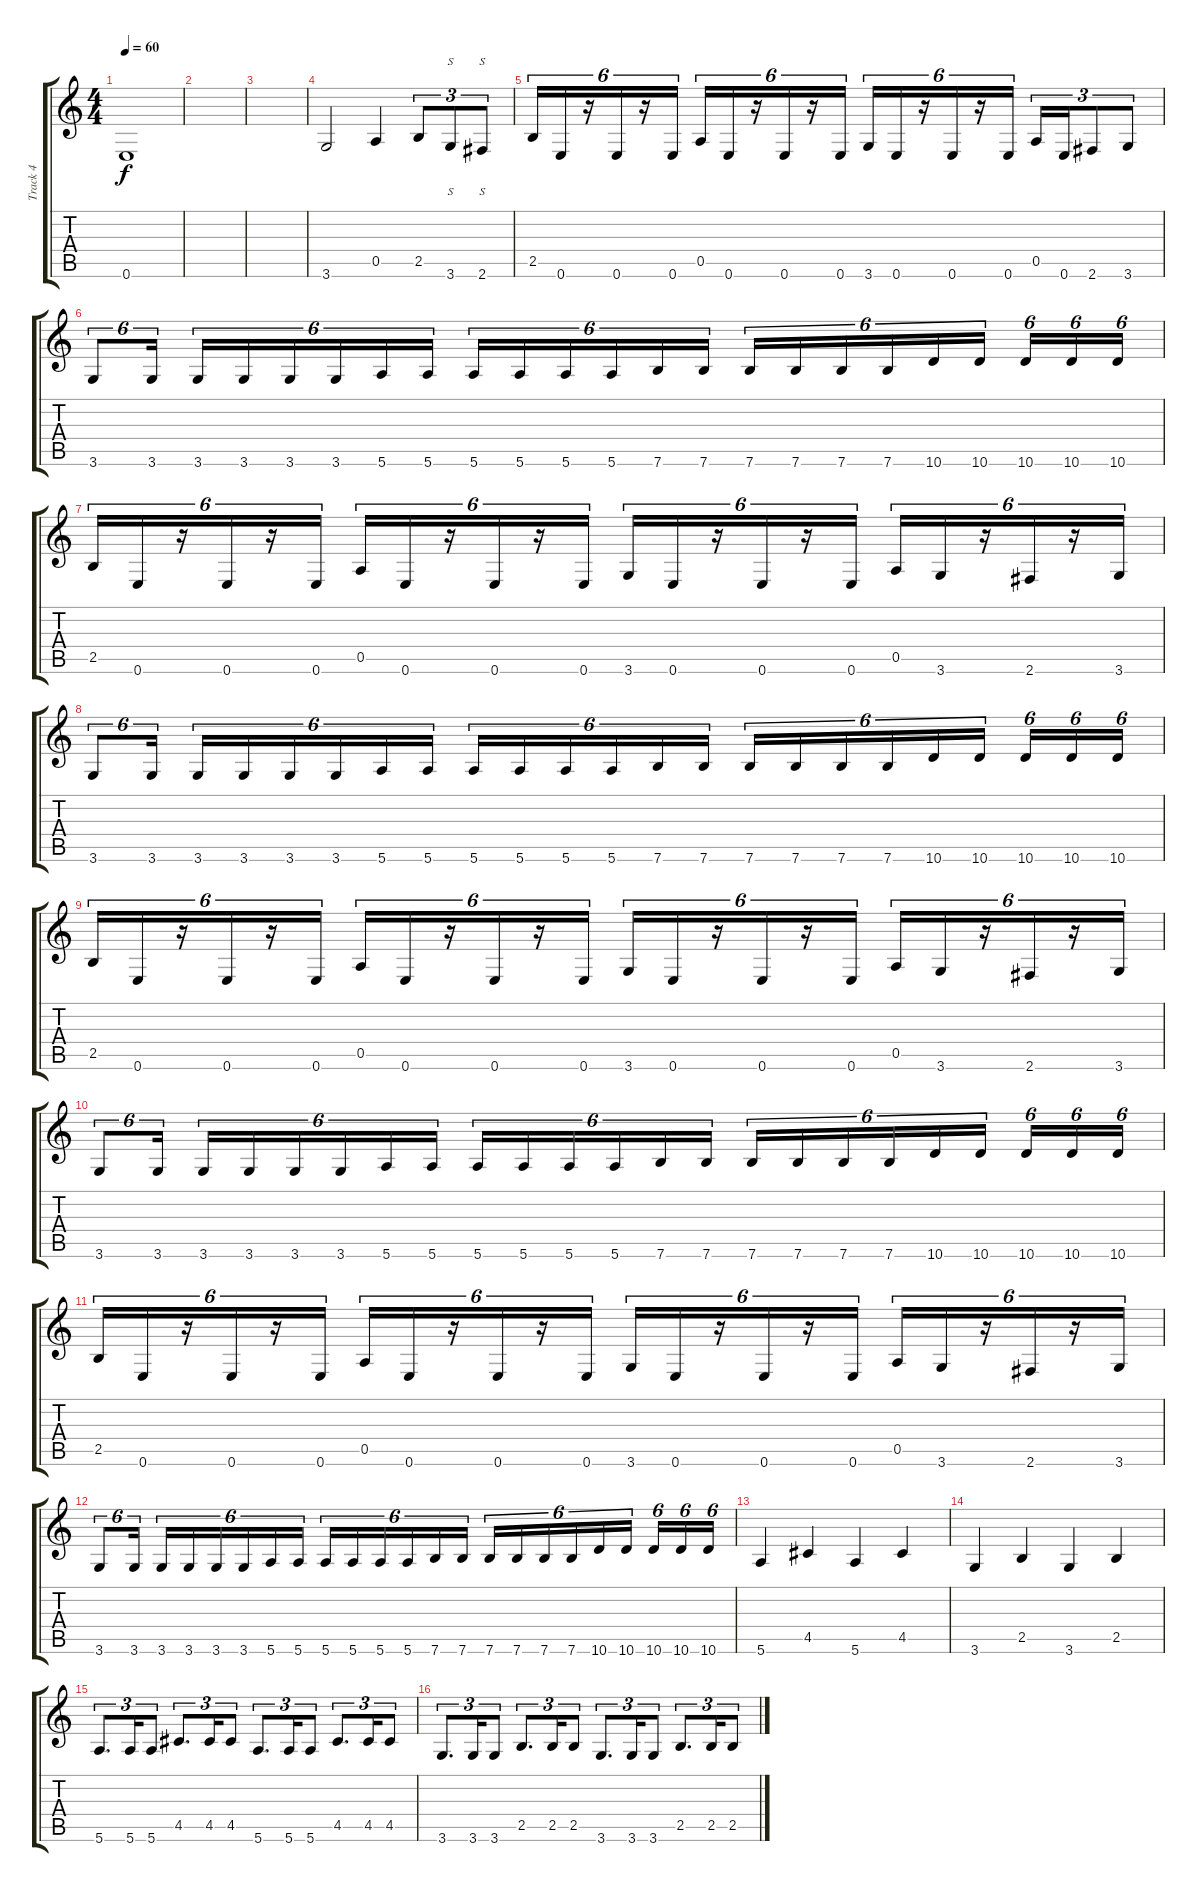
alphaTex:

\track ("Track 4" "Track 4") {instrument electricbassfinger}
\staff {score tabs}
\tuning (E4 B3 G3 D3 A2 E2) {hide}
\ts (4 4)
\tempo 60
\clef g2
\ks c
0.6.1{dy f} |
|
|
3.6.2 0.5.4 2.5.8{tu (3 2)} 3.6.8{s tu (3 2)} 2.6.8{s tu (3 2)} |
2.5.16{tu (6 4)} 0.6.16{tu (6 4)} r.16{tu (6 4)} 0.6.16{tu (6 4)} r.16{tu (6 4)} 0.6.16{tu (6 4)} 0.5.16{tu (6 4)} 0.6.16{tu (6 4)} r.16{tu (6 4)} 0.6.16{tu (6 4)} r.16{tu (6 4)} 0.6.16{tu (6 4)} 3.6.16{tu (6 4)} 0.6.16{tu (6 4)} r.16{tu (6 4)} 0.6.16{tu (6 4)} r.16{tu (6 4)} 0.6.16{tu (6 4)} 0.5.16{tu (3 2)} 0.6.16{tu (3 2)} 2.6.8{tu (3 2)} 3.6.8{tu (3 2)} |
3.6.8{tu (6 4)} 3.6.16{tu (6 4) beam splitsecondary} 3.6.16{tu (6 4)} 3.6.16{tu (6 4)} 3.6.16{tu (6 4)} 3.6.16{tu (6 4)} 5.6.16{tu (6 4)} 5.6.16{tu (6 4) beam splitsecondary} 5.6.16{tu (6 4)} 5.6.16{tu (6 4)} 5.6.16{tu (6 4)} 5.6.16{tu (6 4)} 7.6.16{tu (6 4)} 7.6.16{tu (6 4) beam splitsecondary} 7.6.16{tu (6 4)} 7.6.16{tu (6 4)} 7.6.16{tu (6 4)} 7.6.16{tu (6 4)} 10.6.16{tu (6 4)} 10.6.16{tu (6 4) beam splitsecondary} 10.6.16{tu (6 4)} 10.6.16{tu (6 4)} 10.6.16{tu (6 4)} |
2.5.16{tu (6 4)} 0.6.16{tu (6 4)} r.16{tu (6 4)} 0.6.16{tu (6 4)} r.16{tu (6 4)} 0.6.16{tu (6 4)} 0.5.16{tu (6 4)} 0.6.16{tu (6 4)} r.16{tu (6 4)} 0.6.16{tu (6 4)} r.16{tu (6 4)} 0.6.16{tu (6 4)} 3.6.16{tu (6 4)} 0.6.16{tu (6 4)} r.16{tu (6 4)} 0.6.16{tu (6 4)} r.16{tu (6 4)} 0.6.16{tu (6 4)} 0.5.16{tu (6 4)} 3.6.16{tu (6 4)} r.16{tu (6 4)} 2.6.16{tu (6 4)} r.16{tu (6 4)} 3.6.16{tu (6 4)} |
3.6.8{tu (6 4)} 3.6.16{tu (6 4) beam splitsecondary} 3.6.16{tu (6 4)} 3.6.16{tu (6 4)} 3.6.16{tu (6 4)} 3.6.16{tu (6 4)} 5.6.16{tu (6 4)} 5.6.16{tu (6 4) beam splitsecondary} 5.6.16{tu (6 4)} 5.6.16{tu (6 4)} 5.6.16{tu (6 4)} 5.6.16{tu (6 4)} 7.6.16{tu (6 4)} 7.6.16{tu (6 4) beam splitsecondary} 7.6.16{tu (6 4)} 7.6.16{tu (6 4)} 7.6.16{tu (6 4)} 7.6.16{tu (6 4)} 10.6.16{tu (6 4)} 10.6.16{tu (6 4) beam splitsecondary} 10.6.16{tu (6 4)} 10.6.16{tu (6 4)} 10.6.16{tu (6 4)} |
2.5.16{tu (6 4)} 0.6.16{tu (6 4)} r.16{tu (6 4)} 0.6.16{tu (6 4)} r.16{tu (6 4)} 0.6.16{tu (6 4)} 0.5.16{tu (6 4)} 0.6.16{tu (6 4)} r.16{tu (6 4)} 0.6.16{tu (6 4)} r.16{tu (6 4)} 0.6.16{tu (6 4)} 3.6.16{tu (6 4)} 0.6.16{tu (6 4)} r.16{tu (6 4)} 0.6.16{tu (6 4)} r.16{tu (6 4)} 0.6.16{tu (6 4)} 0.5.16{tu (6 4)} 3.6.16{tu (6 4)} r.16{tu (6 4)} 2.6.16{tu (6 4)} r.16{tu (6 4)} 3.6.16{tu (6 4)} |
3.6.8{tu (6 4)} 3.6.16{tu (6 4) beam splitsecondary} 3.6.16{tu (6 4)} 3.6.16{tu (6 4)} 3.6.16{tu (6 4)} 3.6.16{tu (6 4)} 5.6.16{tu (6 4)} 5.6.16{tu (6 4) beam splitsecondary} 5.6.16{tu (6 4)} 5.6.16{tu (6 4)} 5.6.16{tu (6 4)} 5.6.16{tu (6 4)} 7.6.16{tu (6 4)} 7.6.16{tu (6 4) beam splitsecondary} 7.6.16{tu (6 4)} 7.6.16{tu (6 4)} 7.6.16{tu (6 4)} 7.6.16{tu (6 4)} 10.6.16{tu (6 4)} 10.6.16{tu (6 4) beam splitsecondary} 10.6.16{tu (6 4)} 10.6.16{tu (6 4)} 10.6.16{tu (6 4)} |
2.5.16{tu (6 4)} 0.6.16{tu (6 4)} r.16{tu (6 4)} 0.6.16{tu (6 4)} r.16{tu (6 4)} 0.6.16{tu (6 4)} 0.5.16{tu (6 4)} 0.6.16{tu (6 4)} r.16{tu (6 4)} 0.6.16{tu (6 4)} r.16{tu (6 4)} 0.6.16{tu (6 4)} 3.6.16{tu (6 4)} 0.6.16{tu (6 4)} r.16{tu (6 4)} 0.6.16{tu (6 4)} r.16{tu (6 4)} 0.6.16{tu (6 4)} 0.5.16{tu (6 4)} 3.6.16{tu (6 4)} r.16{tu (6 4)} 2.6.16{tu (6 4)} r.16{tu (6 4)} 3.6.16{tu (6 4)} |
3.6.8{tu (6 4)} 3.6.16{tu (6 4) beam splitsecondary} 3.6.16{tu (6 4)} 3.6.16{tu (6 4)} 3.6.16{tu (6 4)} 3.6.16{tu (6 4)} 5.6.16{tu (6 4)} 5.6.16{tu (6 4) beam splitsecondary} 5.6.16{tu (6 4)} 5.6.16{tu (6 4)} 5.6.16{tu (6 4)} 5.6.16{tu (6 4)} 7.6.16{tu (6 4)} 7.6.16{tu (6 4) beam splitsecondary} 7.6.16{tu (6 4)} 7.6.16{tu (6 4)} 7.6.16{tu (6 4)} 7.6.16{tu (6 4)} 10.6.16{tu (6 4)} 10.6.16{tu (6 4) beam splitsecondary} 10.6.16{tu (6 4)} 10.6.16{tu (6 4)} 10.6.16{tu (6 4)} |
5.6.4 4.5.4 5.6.4 4.5.4 |
3.6.4 2.5.4 3.6.4 2.5.4 |
5.6.8{d tu (3 2)} 5.6.16{tu (3 2)} 5.6.8{tu (3 2)} 4.5.8{d tu (3 2)} 4.5.16{tu (3 2)} 4.5.8{tu (3 2)} 5.6.8{d tu (3 2)} 5.6.16{tu (3 2)} 5.6.8{tu (3 2)} 4.5.8{d tu (3 2)} 4.5.16{tu (3 2)} 4.5.8{tu (3 2)} |
3.6.8{d tu (3 2)} 3.6.16{tu (3 2)} 3.6.8{tu (3 2)} 2.5.8{d tu (3 2)} 2.5.16{tu (3 2)} 2.5.8{tu (3 2)} 3.6.8{d tu (3 2)} 3.6.16{tu (3 2)} 3.6.8{tu (3 2)} 2.5.8{d tu (3 2)} 2.5.16{tu (3 2)} 2.5.8{tu (3 2)}
